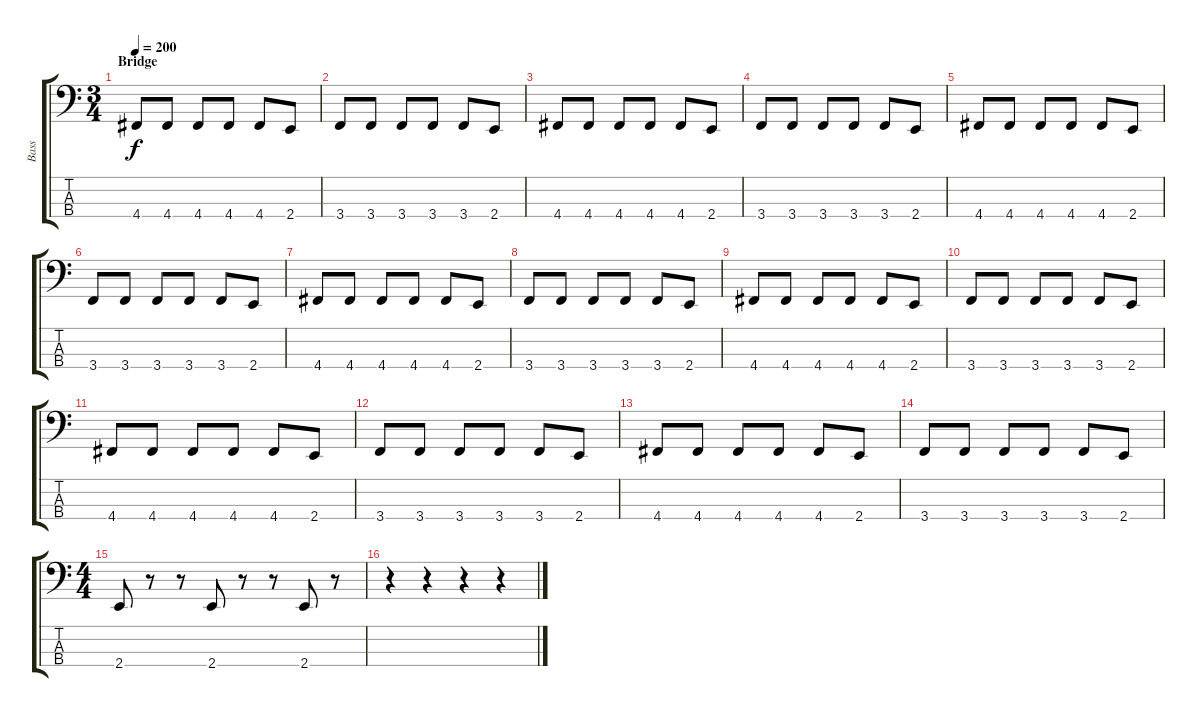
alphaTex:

\track ("Bass" "Bass") {instrument electricbasspick}
\staff {score tabs}
\tuning (F2 C2 G1 D1) {hide}
\ts (3 4)
\section ("" "Bridge")
\tempo 200
\clef f4
\ks c
4.4.8{dy f} 4.4.8 4.4.8 4.4.8 4.4.8 2.4.8 |
3.4.8 3.4.8 3.4.8 3.4.8 3.4.8 2.4.8 |
4.4.8 4.4.8 4.4.8 4.4.8 4.4.8 2.4.8 |
3.4.8 3.4.8 3.4.8 3.4.8 3.4.8 2.4.8 |
4.4.8 4.4.8 4.4.8 4.4.8 4.4.8 2.4.8 |
3.4.8 3.4.8 3.4.8 3.4.8 3.4.8 2.4.8 |
4.4.8 4.4.8 4.4.8 4.4.8 4.4.8 2.4.8 |
3.4.8 3.4.8 3.4.8 3.4.8 3.4.8 2.4.8 |
4.4.8 4.4.8 4.4.8 4.4.8 4.4.8 2.4.8 |
3.4.8 3.4.8 3.4.8 3.4.8 3.4.8 2.4.8 |
4.4.8 4.4.8 4.4.8 4.4.8 4.4.8 2.4.8 |
3.4.8 3.4.8 3.4.8 3.4.8 3.4.8 2.4.8 |
4.4.8 4.4.8 4.4.8 4.4.8 4.4.8 2.4.8 |
3.4.8 3.4.8 3.4.8 3.4.8 3.4.8 2.4.8 |
\ts (4 4)
2.4.8 r.8 r.8 2.4.8 r.8 r.8 2.4.8 r.8 |
r.4 r.4 r.4 r.4
